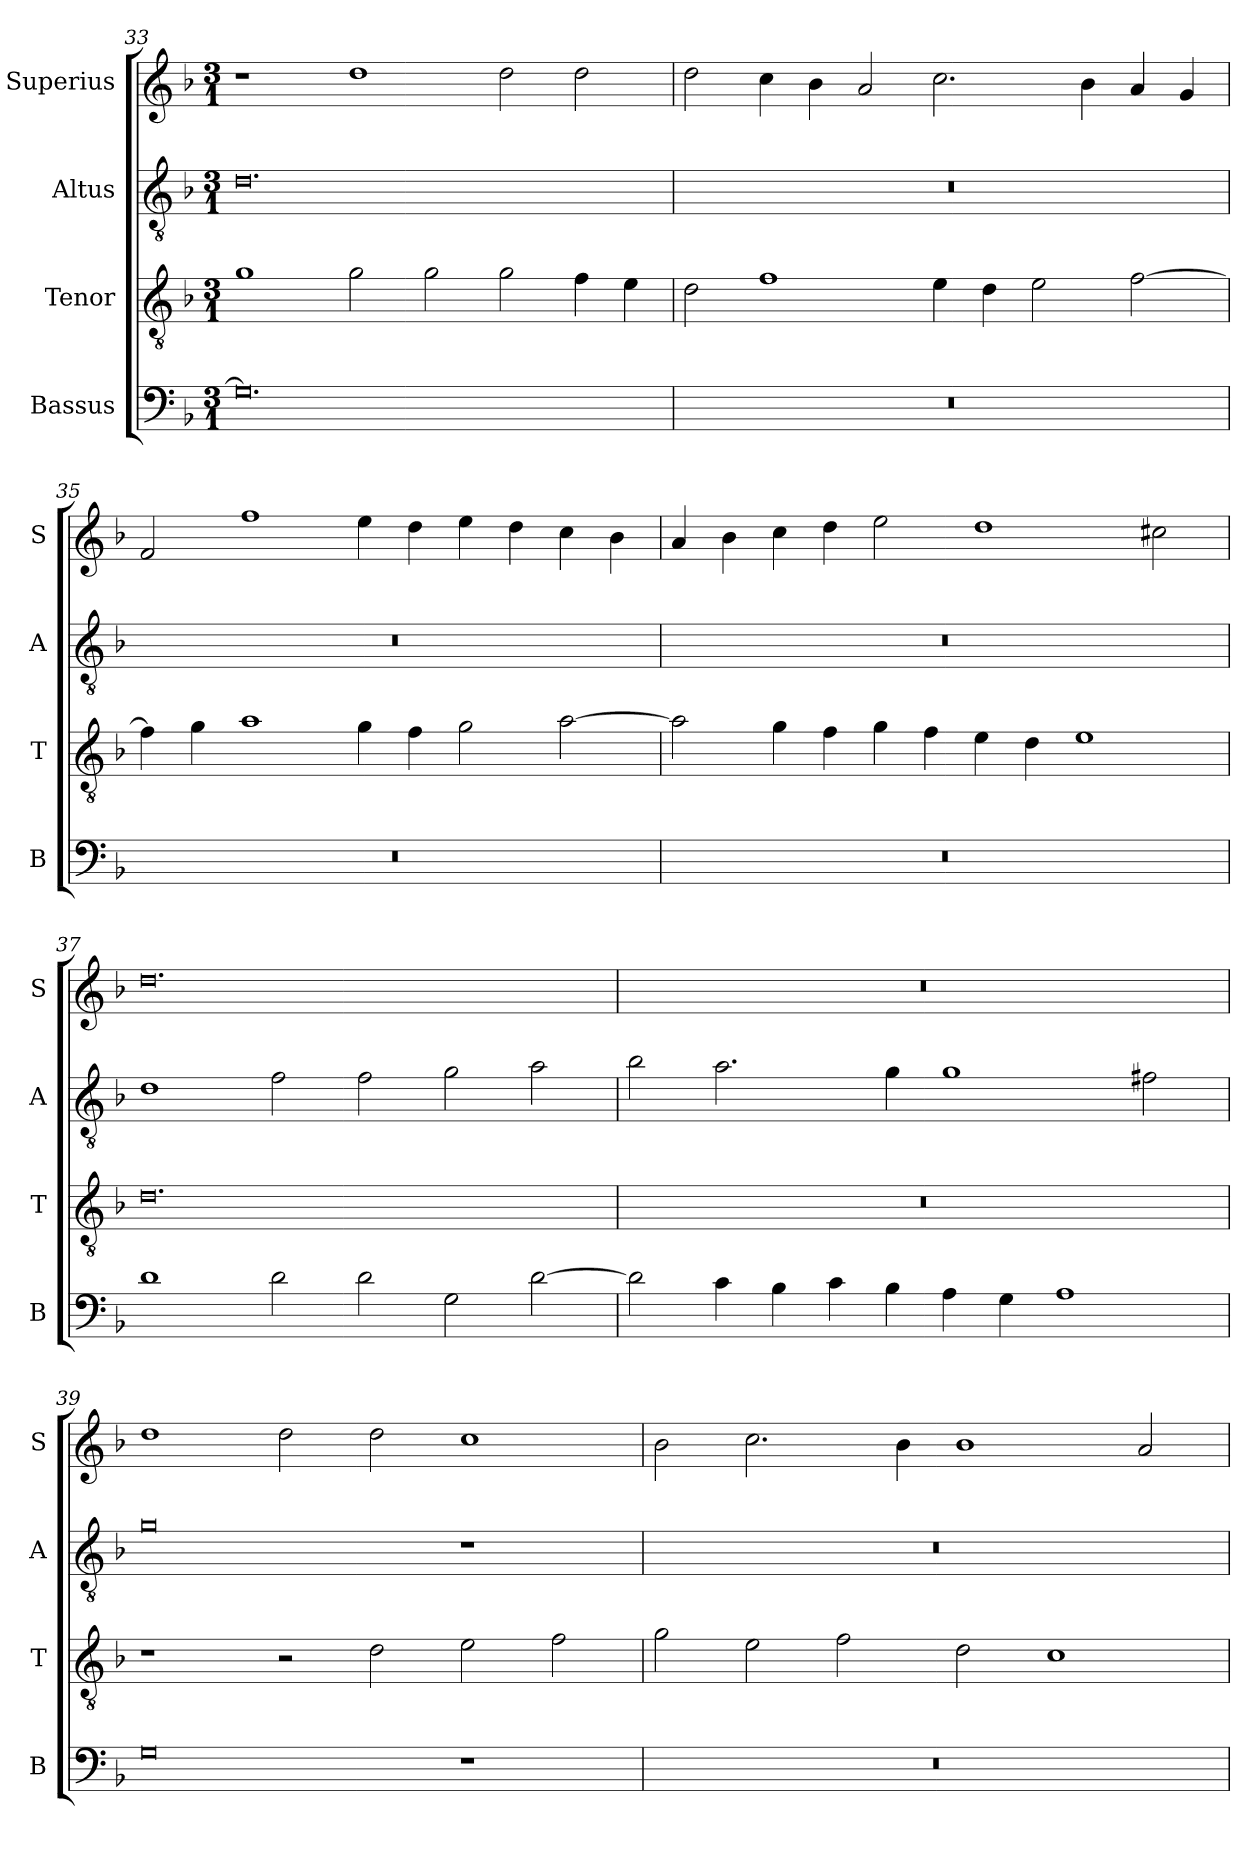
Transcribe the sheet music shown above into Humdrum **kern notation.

**kern	**kern	**kern	**kern
*part4	*part3	*part2	*part1
*staff4	*staff3	*staff2	*staff1
*I"Bassus	*I"Tenor	*I"Altus	*I"Superius
*I'B	*I'T	*I'A	*I'S
*clefF4	*clefGv2	*clefGv2	*clefG2
*k[b-]	*k[b-]	*k[b-]	*k[b-]
*F:	*F:	*F:	*F:
*M3/1	*M3/1	*M3/1	*M3/1
=33	=33	=33	=33
0.G]	1g	0.d	1r
.	2g	.	1dd
.	2g	.	.
.	2g	.	2dd
.	4f	.	2dd
.	4e	.	.
=34	=34	=34	=34
0.r	2d	0.r	2dd
.	1f	.	4cc
.	.	.	4b-
.	.	.	2a
.	4e	.	2.cc
.	4d	.	.
.	2e	.	.
.	.	.	4b-
.	[2f	.	4a
.	.	.	4g
=35	=35	=35	=35
0.r	4f]	0.r	2f
.	4g	.	.
.	1a	.	1ff
.	4g	.	4ee
.	4f	.	4dd
.	2g	.	4ee
.	.	.	4dd
.	[2a	.	4cc
.	.	.	4b-
=36	=36	=36	=36
0.r	2a]	0.r	4a
.	.	.	4b-
.	4g	.	4cc
.	4f	.	4dd
.	4g	.	2ee
.	4f	.	.
.	4e	.	1dd
.	4d	.	.
.	1e	.	.
.	.	.	2cc#X
=37	=37	=37	=37
1d	0.d	1d	0.dd
2d	.	2f	.
2d	.	2f	.
2G	.	2g	.
[2d	.	2a	.
=38	=38	=38	=38
2d]	0.r	2b-	0.r
4c	.	2.a	.
4B-	.	.	.
4c	.	.	.
4B-	.	4g	.
4A	.	1g	.
4G	.	.	.
1A	.	.	.
.	.	2f#X	.
=39	=39	=39	=39
0G	1r	0g	1dd
.	2r	.	2dd
.	2d	.	2dd
1r	2e	1r	1cc
.	2f	.	.
=40	=40	=40	=40
0.r	2g	0.r	2b-
.	2e	.	2.cc
.	2f	.	.
.	.	.	4b-
.	2d	.	1b-
.	1c	.	.
.	.	.	2a
=	=	=	=
*-	*-	*-	*-
